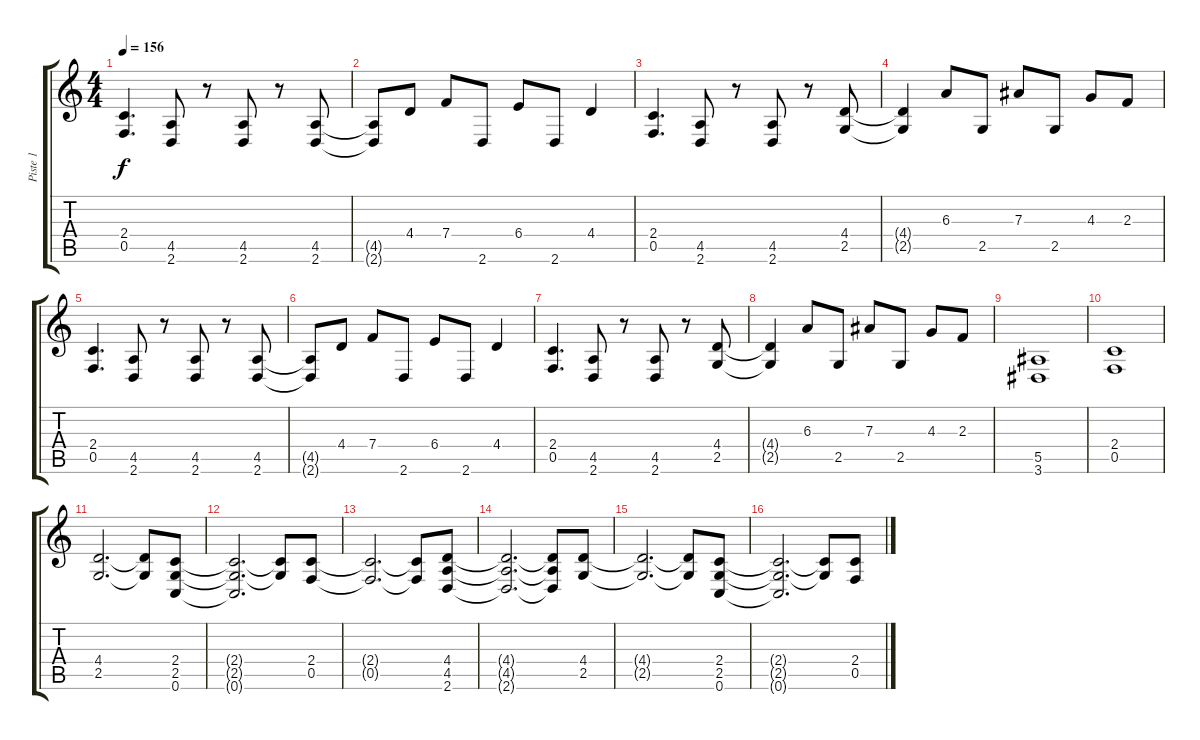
\track ("Piste 1" "Piste 1") {instrument distortionguitar}
\staff {score tabs}
\tuning (C4 G3 Eb3 Bb2 F2 C2) {hide}
\ts (4 4)
\tempo 156
\clef g2
\ks c
(2.4 0.5).4{d dy f} (4.5 2.6).8 r.8 (4.5 2.6).8 r.8 (4.5 2.6).8 |
(4.5{t} 2.6{t}).8 4.4.8 7.4.8 2.6.8 6.4.8 2.6.8 4.4.4 |
(2.4 0.5).4{d} (4.5 2.6).8 r.8 (4.5 2.6).8 r.8 (4.4 2.5).8 |
(4.4{t} 2.5{t}).4 6.3.8 2.5.8 7.3.8 2.5.8 4.3.8 2.3.8 |
(2.4 0.5).4{d} (4.5 2.6).8 r.8 (4.5 2.6).8 r.8 (4.5 2.6).8 |
(4.5{t} 2.6{t}).8 4.4.8 7.4.8 2.6.8 6.4.8 2.6.8 4.4.4 |
(2.4 0.5).4{d} (4.5 2.6).8 r.8 (4.5 2.6).8 r.8 (4.4 2.5).8 |
(4.4{t} 2.5{t}).4 6.3.8 2.5.8 7.3.8 2.5.8 4.3.8 2.3.8 |
(5.5 3.6).1 |
(2.4 0.5).1 |
(4.4 2.5).2{d} (4.4{t} 2.5{t}).8 (2.4 2.5 0.6).8 |
(2.4{t} 2.5{t} 0.6{t}).2{d} (2.4{t} 2.5{t}).8 (2.4 0.5).8 |
(2.4{t} 0.5{t}).2{d} (2.4{t} 0.5{t}).8 (4.4 4.5 2.6).8 |
(4.4{t} 4.5{t} 2.6{t}).2{d} (4.4{t} 4.5{t} 2.6{t}).8 (4.4 2.5).8 |
(4.4{t} 2.5{t}).2{d} (4.4{t} 2.5{t}).8 (2.4 2.5 0.6).8 |
(2.4{t} 2.5{t} 0.6{t}).2{d} (2.4{t} 2.5{t}).8 (2.4 0.5).8
